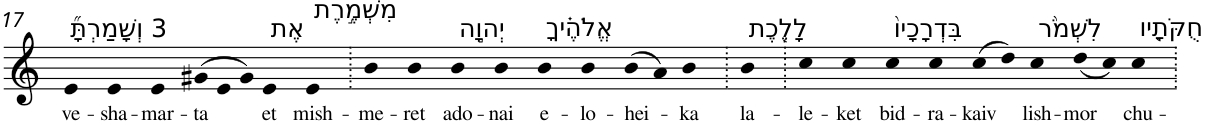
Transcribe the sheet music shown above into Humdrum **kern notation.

**kern	**text
*part1	*part1
*staff1	*staff1
*I"Piano	*
*I'Pno	*
!!LO:PB:g=z
*clefG2	*
*k[]	*
=17	=17
!LO:TX:a:t=3 וְשָׁמַרְתָּ֞	!
!	!LO:LY:b
4e	ve-
!	!LO:LY:b
4e	-sha-
!	!LO:LY:b
4e	-mar-
*Xtuplet	*
!	!LO:LY:b
(>12g#X	-ta
12e	.
12g#)	.
!LO:TX:a:t=אֶת	!
!	!LO:LY:b
4e	et
!LO:TX:a:t=מִשְׁמֶ֣רֶת	!
!	!LO:LY:b
4e	mish-
=18.	=18.
!	!LO:LY:b
4b	-me-
!	!LO:LY:b
4b	-ret
!LO:TX:a:t=יְהוָ֣ה	!
!	!LO:LY:b
4b	ado-
!	!LO:LY:b
4b	-nai
!LO:TX:a:t=אֱלֹהֶ֗יךָ	!
!	!LO:LY:b
4b	e-
!	!LO:LY:b
4b	-lo-
!	!LO:LY:b
(>8b	-hei-
8a)	.
!	!LO:LY:b
4b	-ka
=19.	=19.
!LO:TX:a:t=לָלֶ֤כֶת	!
!	!LO:LY:b
4b	la-
=20.	=20.
!	!LO:LY:b
4cc	-le-
!	!LO:LY:b
4cc	-ket
!LO:TX:a:t=בִּדְרָכָיו֙	!
!	!LO:LY:b
4cc	bid-
!	!LO:LY:b
4cc	-ra-
!	!LO:LY:b
(>8cc	-kaiv
8dd)	.
!LO:TX:a:t=לִשְׁמֹ֨ר	!
!	!LO:LY:b
4cc	lish-
!	!LO:LY:b
(<8dd	-mor
8cc)	.
!LO:TX:a:t=חֻקֹּתָ֤יו	!
!	!LO:LY:b
4cc	chu-
=.	=.
*-	*-
